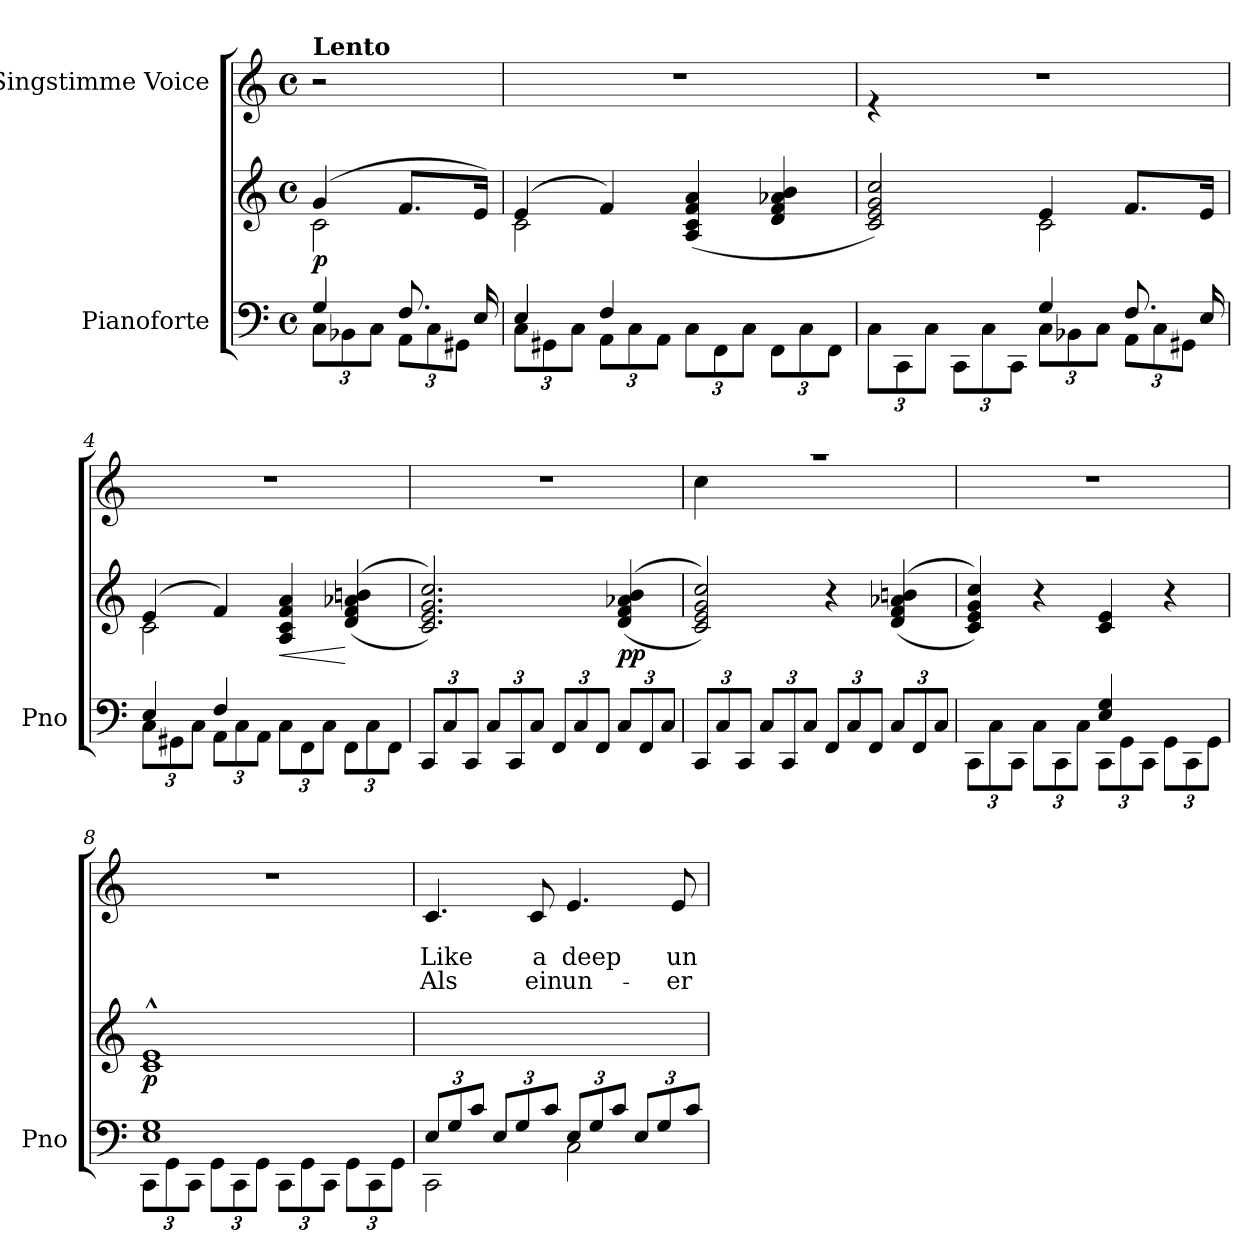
**kern	**kern	**dynam	**kern	**text	**text	**text
*part2	*part2	*part2	*part1	*part1	*part1	*part1
*staff3	*staff2	*staff2/3	*staff1	*staff1	*staff1	*staff1
*I"Pianoforte	*	*	*I"Singstimme Voice	*	*	*
*I'Pno	*	*	*	*	*	*
*clefF4	*clefG2	*	*clefG2	*	*	*
*k[]	*k[]	*	*k[]	*	*	*
*M4/4	*M4/4	*	*M4/4	*	*	*
*met(c)	*met(c)	*	*met(c)	*	*	*
=1	=1	=1	=1	=1	=1	=1
*^	*	*	*	*	*	*
*	*Xbrackettup	*	*	*	*	*	*
*	*	*^	*	*	*	*	*
!	!	!	!	!	!LO:TX:a:B:t=Lento	!	!	!
!	!	!	!	!LO:DY:b	!	!	!	!
4G/	12C\L	(4g/	2c\	p	2r	.	.	.
.	12BB-X\	.	.	.	.	.	.	.
.	12C\J	.	.	.	.	.	.	.
8.F/	12AA\L	8.f/L	.	.	.	.	.	.
.	12C\	.	.	.	.	.	.	.
.	12GG#X\J	.	.	.	.	.	.	.
16E/	.	16e/Jk)	.	.	.	.	.	.
=2	=2	=2	=2	=2	=2	=2	=2	=2
4E/	12C\L	(4e/	2c\	.	1r	.	.	.
.	12GG#X\	.	.	.	.	.	.	.
.	12C\J	.	.	.	.	.	.	.
4F/	12AA\L	4f/)	.	.	.	.	.	.
.	12C\	.	.	.	.	.	.	.
.	12AA\J	.	.	.	.	.	.	.
2ryy	12C\L	(<4A/ 4c/ 4f/ 4a/	2ryy	.	.	.	.	.
.	12FF\	.	.	.	.	.	.	.
.	12C\J	.	.	.	.	.	.	.
.	12FF\L	4d/ 4f/ 4a-X/ 4b/	.	.	.	.	.	.
.	12C\	.	.	.	.	.	.	.
.	12FF\J	.	.	.	.	.	.	.
!!LO:LB:g=z
=3	=3	=3	=3	=3	=3	=3	=3	=3
*	*	*	*	*	*^	*	*	*
2ryy	12C\L	2c/ 2e/ 2g/ 2cc/)	2ryy	.	1r	4r	.	.	.
.	12CC\	.	.	.	.	.	.	.	.
.	12C\J	.	.	.	.	.	.	.	.
.	12CC\L	.	.	.	.	4ryy	.	.	.
.	12C\	.	.	.	.	.	.	.	.
.	12CC\J	.	.	.	.	.	.	.	.
4G/	12C\L	4e/	2c\	.	.	2ryy	.	.	.
.	12BB-X\	.	.	.	.	.	.	.	.
.	12C\J	.	.	.	.	.	.	.	.
8.F/	12AA\L	8.f/L	.	.	.	.	.	.	.
.	12C\	.	.	.	.	.	.	.	.
.	12GG#X\J	.	.	.	.	.	.	.	.
16E/	.	16e/Jk	.	.	.	.	.	.	.
*	*	*	*	*	*v	*v	*	*	*
=4	=4	=4	=4	=4	=4	=4	=4	=4
4E/	12C\L	(4e/	2c\	.	1r	.	.	.
.	12GG#X\	.	.	.	.	.	.	.
.	12C\J	.	.	.	.	.	.	.
4F/	12AA\L	4f/)	.	.	.	.	.	.
.	12C\	.	.	.	.	.	.	.
.	12AA\J	.	.	.	.	.	.	.
!	!	!	!	!LO:HP:b	!	!	!	!
2ryy	12C\L	4A/ 4c/ 4f/ 4a/	2ryy	<	.	.	.	.
.	12FF\	.	.	.	.	.	.	.
.	12C\J	.	.	.	.	.	.	.
.	12FF\L	((<4d/ 4f/ 4a-X/ 4bn/	.	[	.	.	.	.
.	12C\	.	.	.	.	.	.	.
.	12FF\J	.	.	.	.	.	.	.
*v	*v	*	*	*	*	*	*	*
*	*v	*v	*	*	*	*	*
!!LO:LB:g=z
=5	=5	=5	=5	=5	=5	=5
12CC/L	2.c/ 2.e/ 2.g/ 2.cc/))	.	1r	.	.	.
12C/	.	.	.	.	.	.
12CC/J	.	.	.	.	.	.
12C/L	.	.	.	.	.	.
12CC/	.	.	.	.	.	.
12C/J	.	.	.	.	.	.
12FF/L	.	.	.	.	.	.
12C/	.	.	.	.	.	.
12FF/J	.	.	.	.	.	.
!	!	!LO:DY:b	!	!	!	!
12C/L	(>(4d/ 4f/ 4a-X/ 4b/	pp	.	.	.	.
12FF/	.	.	.	.	.	.
12C/J	.	.	.	.	.	.
!!LO:LB:g=z
=6	=6	=6	=6	=6	=6	=6
*	*	*	*^	*	*	*
12CC/L	2c/ 2e/ 2g/ 2cc/))	.	1r	4cc	.	.	.
12C/	.	.	.	.	.	.	.
12CC/J	.	.	.	.	.	.	.
12C/L	.	.	.	4ryy	.	.	.
12CC/	.	.	.	.	.	.	.
12C/J	.	.	.	.	.	.	.
12FF/L	4r	.	.	2ryy	.	.	.
12C/	.	.	.	.	.	.	.
12FF/J	.	.	.	.	.	.	.
12C/L	(>(4d/ 4f/ 4a-X/ 4bn/	.	.	.	.	.	.
12FF/	.	.	.	.	.	.	.
12C/J	.	.	.	.	.	.	.
*	*	*	*v	*v	*	*	*
=7	=7	=7	=7	=7	=7	=7
*^	*	*	*	*	*	*
12CC\L	2ryy	4c/ 4e/ 4g/ 4cc/))	.	1r	.	.	.
12C\	.	.	.	.	.	.	.
12CC\J	.	.	.	.	.	.	.
12C\L	.	4r	.	.	.	.	.
12CC\	.	.	.	.	.	.	.
12C\J	.	.	.	.	.	.	.
12CC\L	4E/ 4G/	4c/ 4e/	.	.	.	.	.
12GG\	.	.	.	.	.	.	.
12CC\J	.	.	.	.	.	.	.
12GG\L	4ryy	4r	.	.	.	.	.
12CC\	.	.	.	.	.	.	.
12GG\J	.	.	.	.	.	.	.
!!LO:LB:g=z
=8	=8	=8	=8	=8	=8	=8	=8
!	!	!	!LO:DY:b	!	!	!	!
12CC\L	1E 1G	1c^^ 1e^^	p	1r	.	.	.
12GG\	.	.	.	.	.	.	.
12CC\J	.	.	.	.	.	.	.
12GG\L	.	.	.	.	.	.	.
12CC\	.	.	.	.	.	.	.
12GG\J	.	.	.	.	.	.	.
12CC\L	.	.	.	.	.	.	.
12GG\	.	.	.	.	.	.	.
12CC\J	.	.	.	.	.	.	.
12GG\L	.	.	.	.	.	.	.
12CC\	.	.	.	.	.	.	.
12GG\J	.	.	.	.	.	.	.
!!LO:PB:g=z
=9	=9	=9	=9	=9	=9	=9	=9
!	!	!	!	!	!	!LO:LY:b	!LO:LY:b
12E/L	2CC\	1ryy	.	4.c/	.	Like	Als
12G/	.	.	.	.	.	.	.
12c/J	.	.	.	.	.	.	.
12E/L	.	.	.	.	.	.	.
12G/	.	.	.	.	.	.	.
!	!	!	!	!	!	!LO:LY:b	!LO:LY:b
.	.	.	.	8c/	.	a	ein
12c/J	.	.	.	.	.	.	.
!	!	!	!	!	!	!LO:LY:b	!LO:LY:b
12E/L	2C\	.	.	4.e/	.	deep	un-
12G/	.	.	.	.	.	.	.
12c/J	.	.	.	.	.	.	.
12E/L	.	.	.	.	.	.	.
12G/	.	.	.	.	.	.	.
!	!	!	!	!	!	!LO:LY:b	!LO:LY:b
.	.	.	.	8e/	.	un-	-er-
12c/J	.	.	.	.	.	.	.
*v	*v	*	*	*	*	*	*
=	=	=	=	=	=	=
*-	*-	*-	*-	*-	*-	*-
